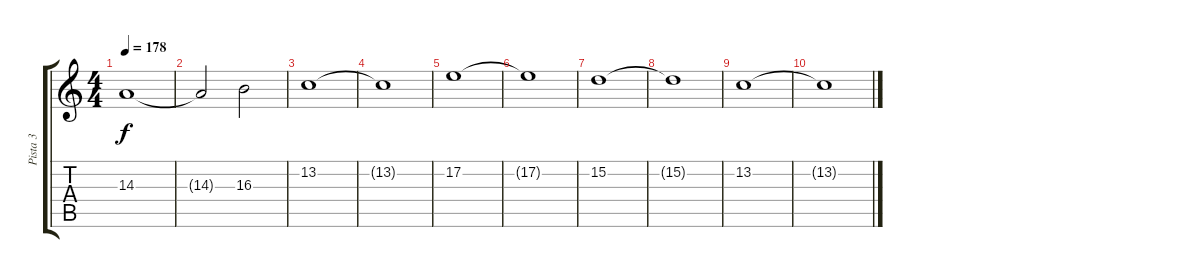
\track ("Pista 3" "Pista 3") {instrument flute}
\staff {score tabs}
\tuning (E4 B3 G3 D3 A2 E2) {hide}
\ts (4 4)
\tempo 178
\clef g2
\ks c
14.3{t}.1{dy f} |
14.3{t}.2 16.3.2 |
13.2.1 |
13.2{t}.1 |
17.2.1 |
17.2{t}.1 |
15.2.1 |
15.2{t}.1 |
13.2.1 |
13.2{t}.1
